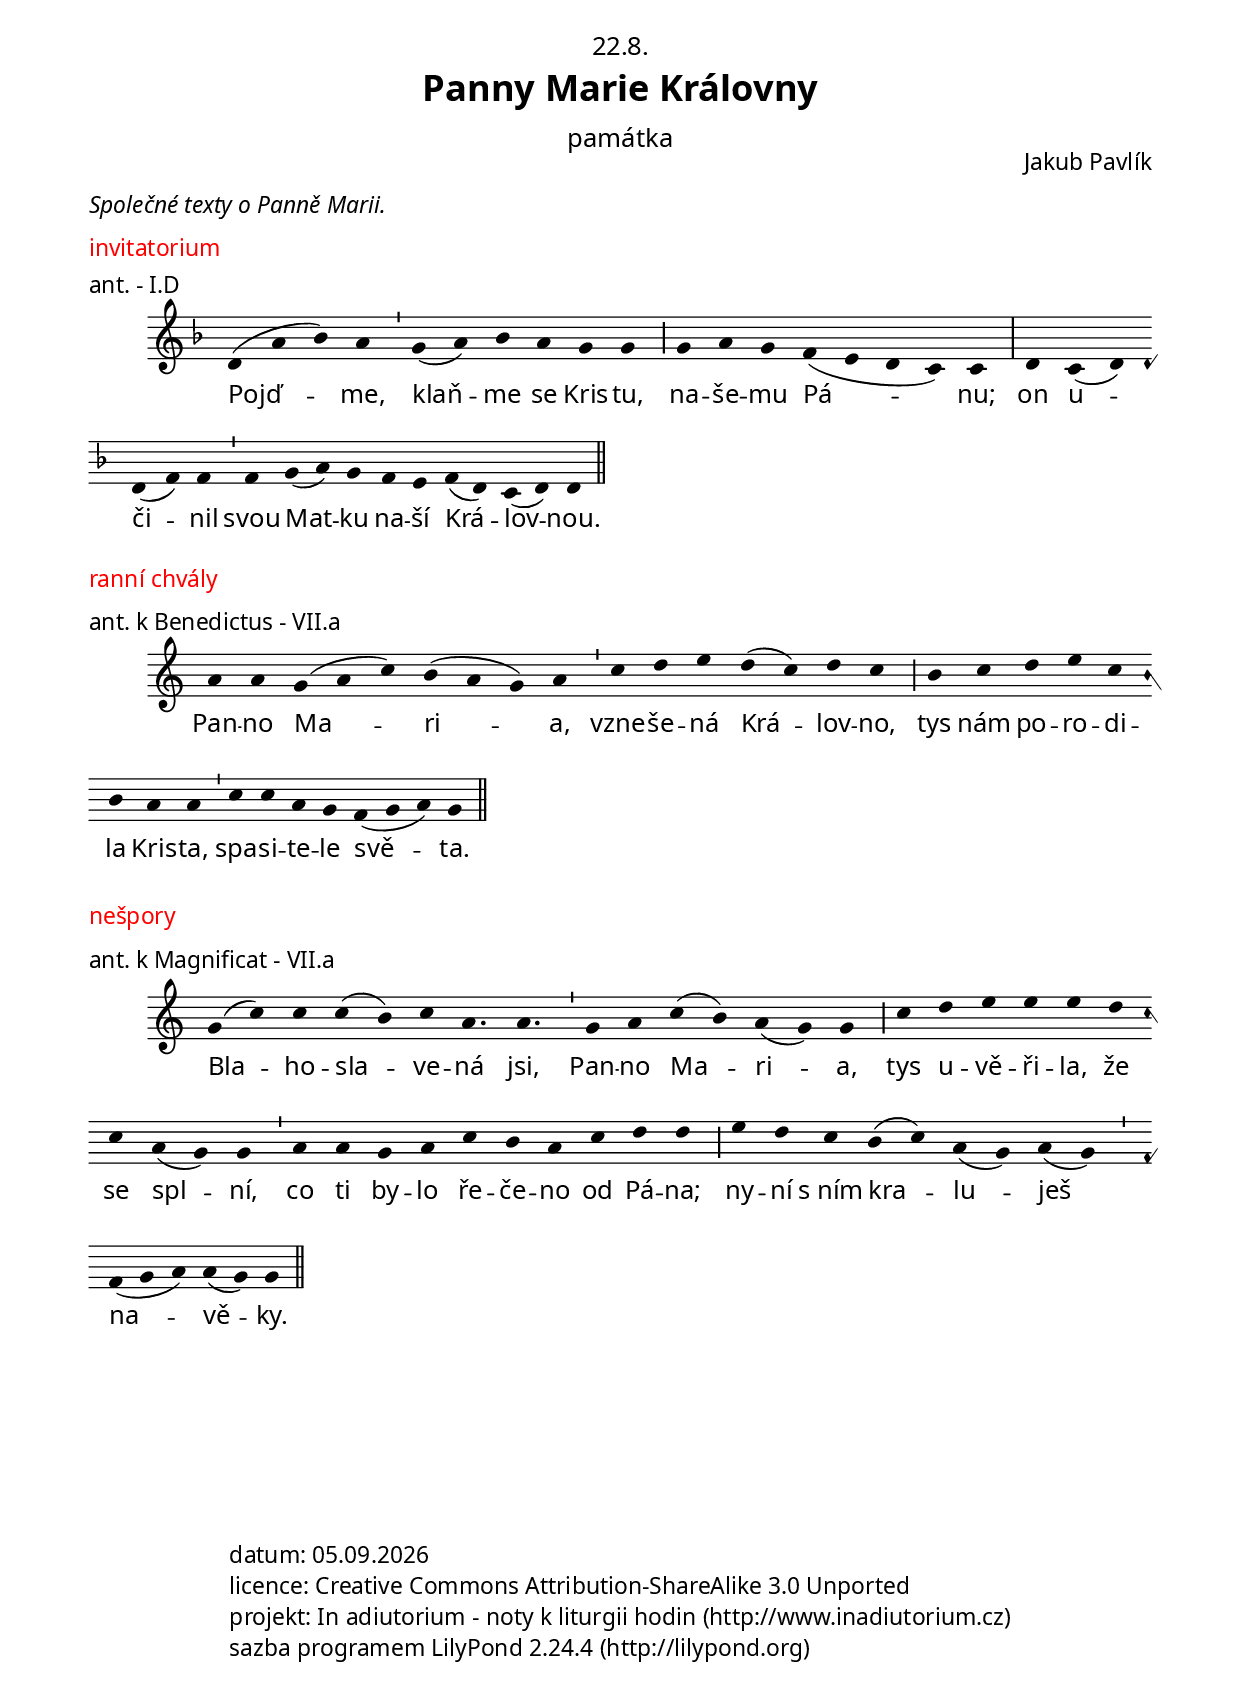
\version "2.15.40"

\include "../spolecne.ly"
\include "../dilyresponsorii.ly"

\header {
  title = \markup\titleSvatek
            "Panny Marie Královny"
            památka
            22.8.
  composer = "Jakub Pavlík"
}

\markup\communia #'(#:maria)

\markup {\nadpisHodinka {"invitatorium"}}

\score {
  \relative c' {
    \choralniRezim
    \key f \major
    d4( a' bes) a \barMin g( a) bes a g g \barMaior
    g a g f( e d c) c \barMax
    d c( d) d( f) f \barMin
    f g( a) g f e f( d) c( d) d \barFinalis
  }
  \addlyrics {
    Pojď -- me, klaň -- me se Kris -- tu,
    na -- še -- mu Pá -- nu;
    on u -- či -- nil
    svou Mat -- ku na -- ší Krá -- lov -- nou.
  }
  \header {
    quid = "ant."
    modus = "I"
    differentia = "D"
    psalmus = ""
    id = "invit"
    piece = \markup {\sestavTitulekBezZalmu}
  }
}

\markup {\nadpisHodinka {"ranní chvály"}}

\score {
  \relative c'' {
    \choralniRezim
    a4 a g( a c) b( a g) a \barMin
    c d e d( c) d c \barMaior
    b c d e c b a a \barMin
    c c a g f( g a) g \barFinalis
  }
  \addlyrics {
    Pan -- no Ma -- ri -- a,
    vzne -- še -- ná Krá -- lov -- no,
    tys nám po -- ro -- di -- la Kris -- ta,
    spa -- si -- te -- le svě -- ta.
  }
  \header {
    quid = "ant. k Benedictus"
    modus = "VII"
    differentia = "a"
    psalmus = ""
    id = "aben"
    piece = \markup {\sestavTitulekBezZalmu}
  }
}

\markup {\nadpisHodinka {"nešpory"}}

\score {
  \relative c'' {
    \choralniRezim
    g4( c) c c( b) c a4. a \barMin
    g4 a c( b) a( g) g \barMaior
    c d e e e d c a( g) g \barMin
    a a g a c b a c d d \barMaior
    e d c b( c) a( g) a( g) \barMin
    f( g a) a( g) g \barFinalis
  }
  \addlyrics {
    Bla -- ho -- sla -- ve -- ná jsi,
    Pan -- no Ma -- ri -- a,
    tys u -- vě -- ři -- la, že se spl -- ní,
    co ti by -- lo ře -- če -- no od Pá -- na;
    ny -- ní s_ním kra -- lu -- ješ
    na -- vě -- ky.
  }
  \header {
    quid = "ant. k Magnificat"
    modus = "VII"
    differentia = "a"
    psalmus = ""
    placet = "2 úplně nedrží pohromadě"
    id = "amag"
    fial = "commune/commune_maria.ly#2ne-amag?zacatek=27"
    piece = \markup {\sestavTitulekBezZalmu}
  }
}